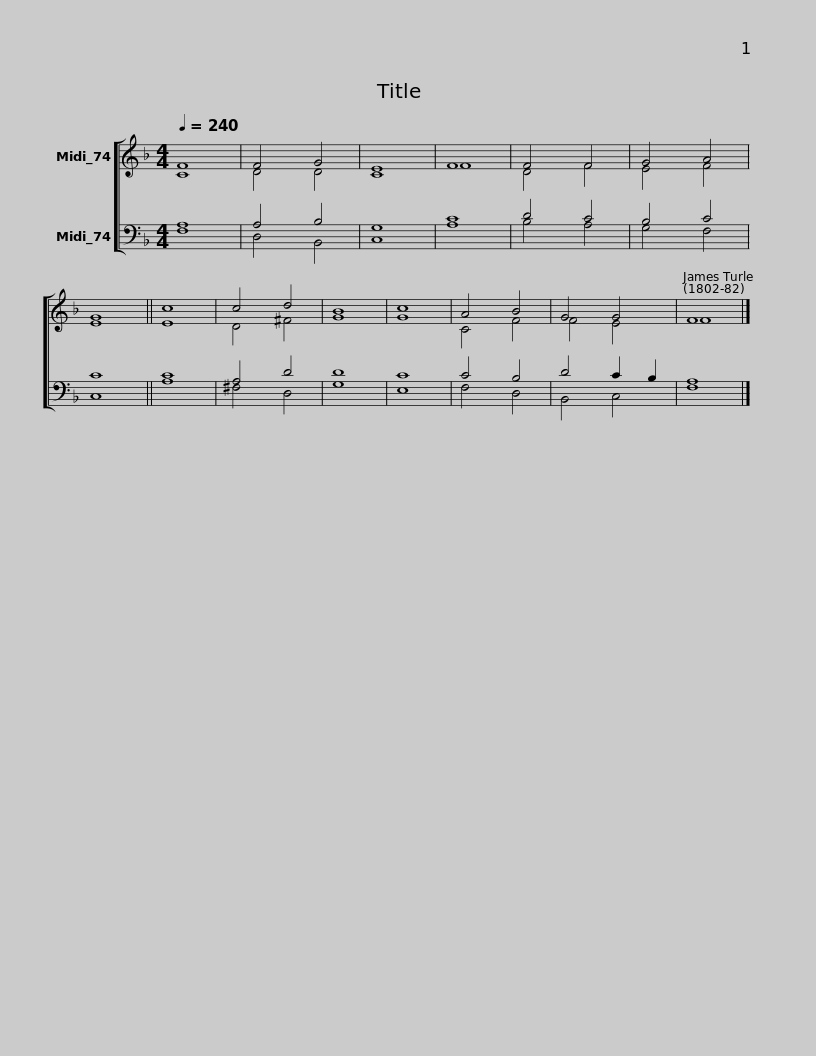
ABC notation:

X:1
%%score [ ( 1 2 ) ( 3 4 ) ]
L:1/8
Q:1/4=240
M:4/4
I:linebreak $
K:F
V:1 treble
V:2 treble
V:3 bass
V:4 bass
V:1
 F8 | F4 G4 | E8 | F8 | F4 F4 | %5
 G4 A4 | G8 || c8 | c4 d4 | B8 | %10
 c8 | A4 B4 | G4 G4 | F8 |] %14
V:2
 C8 | D4 D4 | C8 | F8 | D4 F4 | %5
 E4 F4 | E8 || E8 | D4 ^F4 | G8 | %10
 G8 | C4 F4 | F4 E4 | F8 |] %14
V:3
 A,8 | A,4 B,4 | G,8 | C8 | D4 C4 | %5
 B,4 C4 | C8 || C8 | A,4 D4 | D8 | %10
 C8 | C4 B,4 | D4 C2 B,2 | A,8 |] %14
V:4
 F,8 | D,4 B,,4 | C,8 | A,8 | B,4 A,4 | %5
 G,4 F,4 | C,8 || A,8 | ^F,4 D,4 | G,8 | %10
 E,8 | F,4 D,4 | B,,4 C,4 | F,8 |] %14
